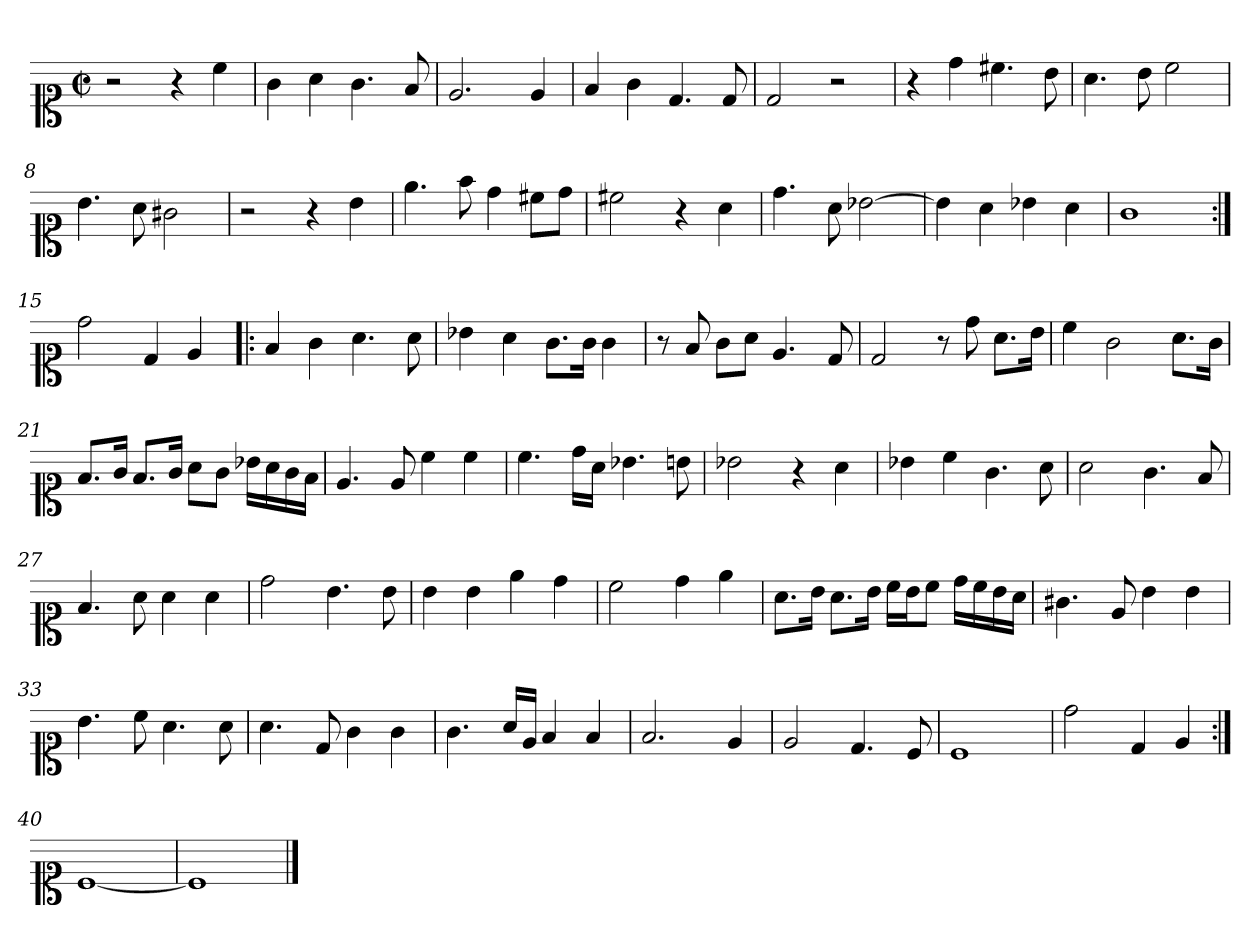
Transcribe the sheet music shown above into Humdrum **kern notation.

**kern
*part1
*staff1
*clefC1
*k[]
*M2/2
*met(c|)
=1
2r
4r
4cc\
=2
4g\
4a\
4.g\
8f/
=3
2.e/
4e/
=4
4f/
4g\
4.d/
8d/
=5
2d/
2r
=6
4r
4dd\
4.cc#X\
8b\
=7
4.a\
8b\
2cc\
=8
4.b\
8a\
2g#X\
=9
2r
4r
4b\
!!LO:LB:g=z
=10
4.ee\
8ff\
4dd\
8cc#X\L
8dd\J
=11
2cc#X\
4r
4a\
=12
4.dd\
8a\
[2b-X\
=13
4b-\]
4a\
4b-X\
4a\
=14
1g
=15:|!
2dd\
4d/
4e/
=16!|:
4f/
4g\
4.a\
8a\
=17
4b-X\
4a\
8.g\L
16g\Jk
4g\
!!LO:LB:g=z
=18
8r
8f/
8g\L
8a\J
4.e/
8d/
=19
2d/
8r
8dd\
8.a\L
16b\Jk
=20
4cc\
2g\
8.a\L
16g\Jk
=21
8.f/L
16g/Jk
8.f/L
16g/Jk
8a\L
8g\J
16b-X\LL
16a\
16g\
16f\JJ
=22
4.e/
8e/
4cc\
4cc\
=23
4.cc\
16dd\LL
16a\JJ
4.b-X\
8bn\
!!LO:LB:g=z
=24
2b-X\
4r
4a\
=25
4b-X\
4cc\
4.g\
8a\
=26
2a\
4.g\
8f/
=27
4.f/
8a\
4a\
4a\
=28
2dd\
4.b\
8b\
=29
4b\
4b\
4ee\
4dd\
=30
2cc\
4dd\
4ee\
!!LO:LB:g=z
=31
8.a\L
16b\Jk
8.a\L
16b\Jk
16cc\LL
16b\J
8cc\J
16dd\LL
16cc\
16b\
16a\JJ
=32
4.g#X\
8e/
4b\
4b\
=33
4.b\
8cc\
4.a\
8a\
=34
4.a\
8d/
4g\
4g\
=35
4.g\
16a/LL
16e/JJ
4f/
4f/
=36
2.f/
4e/
=37
2e/
4.d/
8c/
!!LO:LB:g=z
=38
1c
=39
2dd\
4d/
4e/
=40:|!
[1c
=41
1c]
==
*-
